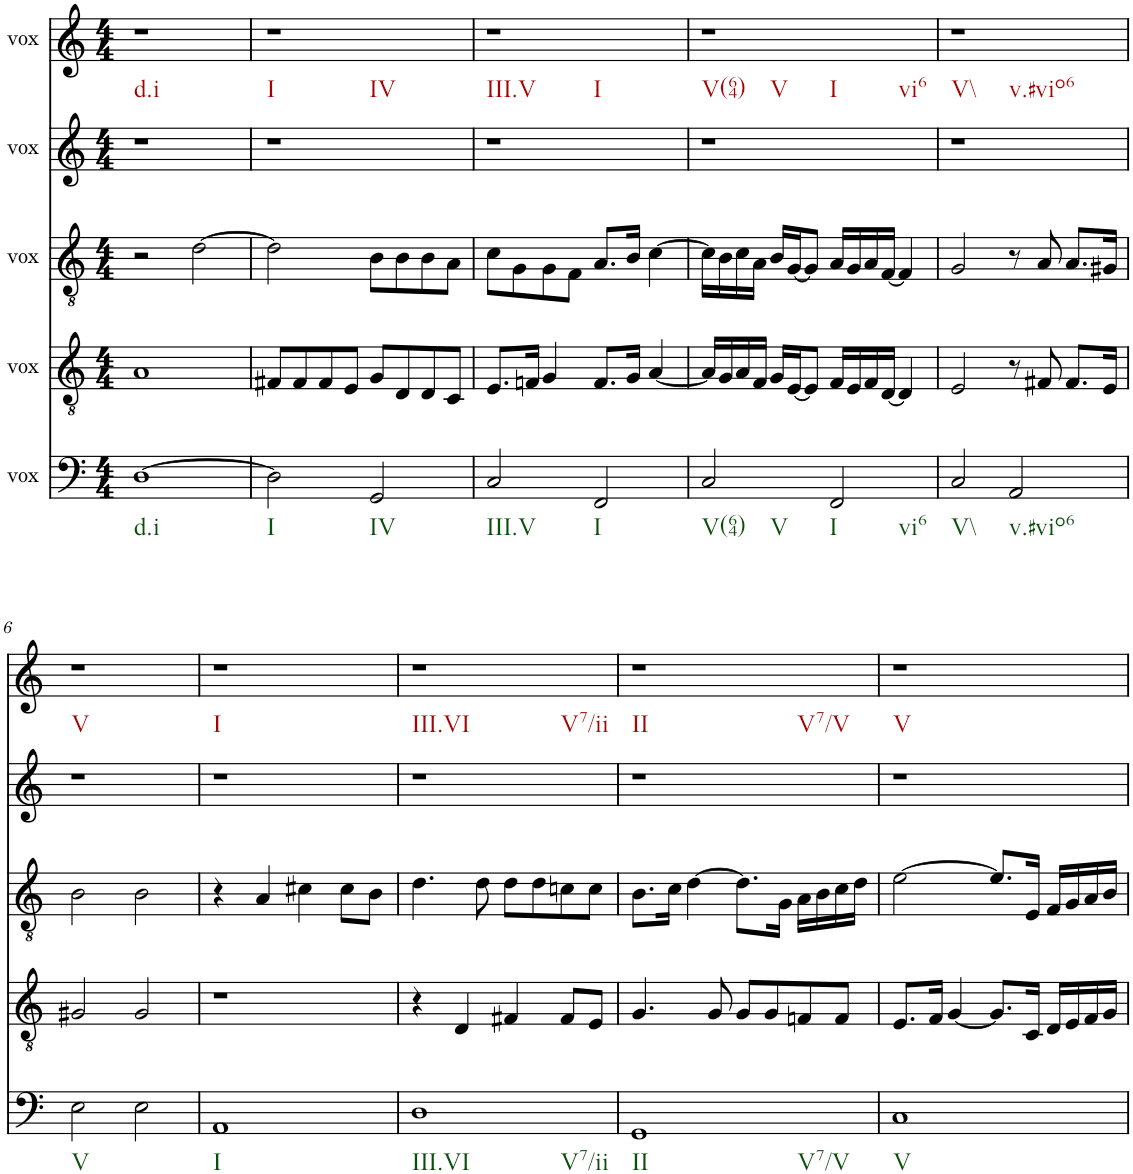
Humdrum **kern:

**kern	**kern	**kern	**kern	**kern
*part5	*part4	*part3	*part2	*part1
*staff5	*staff4	*staff3	*staff2	*staff1
*I"vox	*I"vox	*I"vox	*I"vox	*I"vox
*clefF4	*clefGv2	*clefGv2	*clefG2	*clefG2
*k[]	*k[]	*k[]	*k[]	*k[]
*M4/4	*M4/4	*M4/4	*M4/4	*M4/4
=1	=1	=1	=1	=1
[1D	1A	2r	1r	1r
.	.	[2d\	.	.
=2	=2	=2	=2	=2
2D\]	8F#X/L	2d\]	1r	1r
.	8F#/	.	.	.
.	8F#/	.	.	.
.	8E/J	.	.	.
2GG/	8G/L	8B\L	.	.
.	8D/	8B\	.	.
.	8D/	8B\	.	.
.	8C/J	8A\J	.	.
=3	=3	=3	=3	=3
2C/	8.E/L	8c\L	1r	1r
.	.	8G\	.	.
.	16Fn/Jk	.	.	.
.	4G/	8G\	.	.
.	.	8F\J	.	.
2FF/	8.F/L	8.A/L	.	.
.	16G/Jk	16B/Jk	.	.
.	[4A/	[4c\	.	.
=4	=4	=4	=4	=4
2C/	16A/LL]	16c\LL]	1r	1r
.	16G/	16B\	.	.
.	16A/	16c\	.	.
.	16F/JJ	16A\JJ	.	.
.	16G/LL	16B/LL	.	.
.	[16E/J	[16G/J	.	.
.	8E/J]	8G/J]	.	.
2FF/	16F/LL	16A/LL	.	.
.	16E/	16G/	.	.
.	16F/	16A/	.	.
.	[16D/JJ	[16F/JJ	.	.
.	4D/]	4F/]	.	.
=5	=5	=5	=5	=5
2C/	2E/	2G/	1r	1r
2AA/	8r	8r	.	.
.	8F#X/	8A/	.	.
.	8.F#/L	8.A/L	.	.
.	16E/Jk	16G#X/Jk	.	.
!!LO:LB:g=z
=6	=6	=6	=6	=6
2E\	2G#X/	2B\	1r	1r
2E\	2G#/	2B\	.	.
=7	=7	=7	=7	=7
1AA	1r	4r	1r	1r
.	.	4A/	.	.
.	.	4c#X\	.	.
.	.	8c#\L	.	.
.	.	8B\J	.	.
=8	=8	=8	=8	=8
1D	4r	4.d\	1r	1r
.	4D/	.	.	.
.	.	8d\	.	.
.	4F#X/	8d\L	.	.
.	.	8d\	.	.
.	8F#/L	8cn\	.	.
.	8E/J	8c\J	.	.
=9	=9	=9	=9	=9
1GG	4.G/	8.B\L	1r	1r
.	.	16c\Jk	.	.
.	.	[4d\	.	.
.	8G/	.	.	.
.	8G/L	8.d\L]	.	.
.	8G/	.	.	.
.	.	16G\Jk	.	.
.	8Fn/	16A\LL	.	.
.	.	16B\	.	.
.	8F/J	16c\	.	.
.	.	16d\JJ	.	.
=10	=10	=10	=10	=10
1C	8.E/L	[2e\	1r	1r
.	16F/Jk	.	.	.
.	[4G/	.	.	.
.	8.G/L]	8.e/L]	.	.
.	16C/Jk	16E/Jk	.	.
.	16D/LL	16F/LL	.	.
.	16E/	16G/	.	.
.	16F/	16A/	.	.
.	16G/JJ	16B/JJ	.	.
=	=	=	=	=
*-	*-	*-	*-	*-
